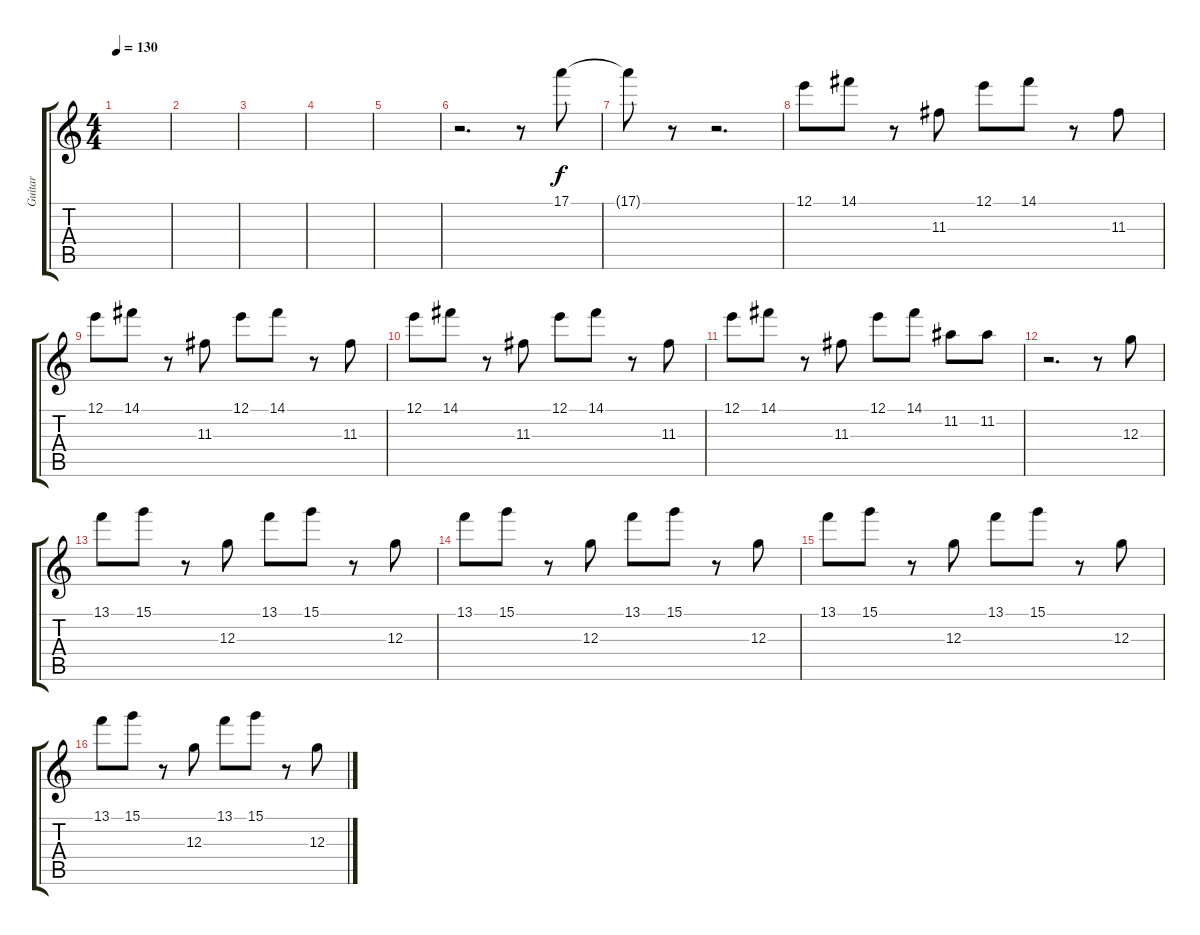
\track ("Guitar" "Guitar") {instrument overdrivenguitar}
\staff {score tabs}
\tuning (E4 B3 G3 D3 A2 E2) {hide}
\ts (4 4)
\tempo 130
\clef g2
\ks c
|
|
|
|
|
r.2{d} r.8 17.1.8 |
17.1{t}.8 r.8 r.2{d} |
12.1.8 14.1.8 r.8 11.3.8 12.1.8 14.1.8 r.8 11.3.8 |
12.1.8 14.1.8 r.8 11.3.8 12.1.8 14.1.8 r.8 11.3.8 |
12.1.8 14.1.8 r.8 11.3.8 12.1.8 14.1.8 r.8 11.3.8 |
12.1.8 14.1.8 r.8 11.3.8 12.1.8 14.1.8 11.2.8 11.2.8 |
r.2{d} r.8 12.3.8 |
13.1.8 15.1.8 r.8 12.3.8 13.1.8 15.1.8 r.8 12.3.8 |
13.1.8 15.1.8 r.8 12.3.8 13.1.8 15.1.8 r.8 12.3.8 |
13.1.8 15.1.8 r.8 12.3.8 13.1.8 15.1.8 r.8 12.3.8 |
13.1.8 15.1.8 r.8 12.3.8 13.1.8 15.1.8 r.8 12.3.8
